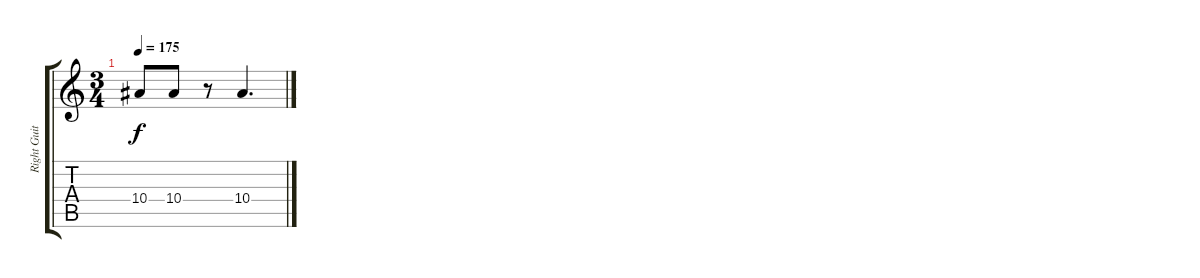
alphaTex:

\track ("Right Guitar" "Right Guit") {instrument distortionguitar}
\staff {score tabs}
\tuning (D4 A3 F3 C3 G2 D2) {hide}
\ts (3 4)
\tempo 175
\clef g2
\ks c
10.4.8{dy f} 10.4.8 r.8 10.4.4{d}
